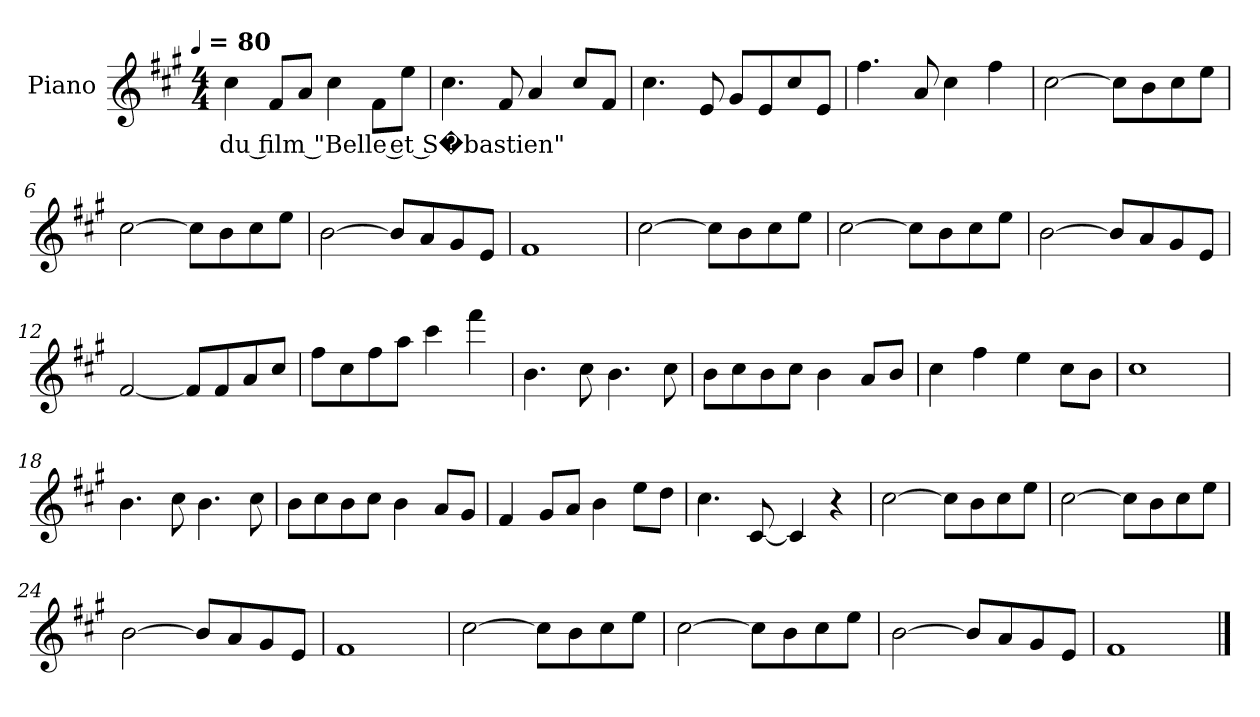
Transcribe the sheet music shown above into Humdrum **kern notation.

**kern	**text
*part1	*part1
*staff1	*staff1
*I"Piano	*
*I'Pia.	*
*clefG2	*
*k[f#c#g#]	*
!!LO:TX:omd:t=[quarter] = 80
*M4/4	*
*MM80	*
=1	=1
4cc#	du film "Belle et S�bastien"
8f#L	.
8aJ	.
4cc#	.
8f#L	.
8eeJ	.
=2	=2
4.cc#	.
8f#	.
4a	.
8cc#L	.
8f#J	.
=3	=3
4.cc#	.
8e	.
8g#L	.
8e	.
8cc#	.
8eJ	.
=4	=4
4.ff#	.
8a	.
4cc#	.
4ff#	.
=5	=5
[2cc#	.
8cc#L]	.
8b	.
8cc#	.
8eeJ	.
=6	=6
[2cc#	.
8cc#L]	.
8b	.
8cc#	.
8eeJ	.
!!LO:LB:g=z
=7	=7
[2b	.
8bL]	.
8a	.
8g#	.
8eJ	.
=8	=8
1f#	.
=9	=9
[2cc#	.
8cc#L]	.
8b	.
8cc#	.
8eeJ	.
=10	=10
[2cc#	.
8cc#L]	.
8b	.
8cc#	.
8eeJ	.
=11	=11
[2b	.
8bL]	.
8a	.
8g#	.
8eJ	.
=12	=12
[2f#	.
8f#L]	.
8f#	.
8a	.
8cc#J	.
=13	=13
8ff#L	.
8cc#	.
8ff#	.
8aaJ	.
4ccc#	.
4fff#	.
!!LO:LB:g=z
=14	=14
4.b	.
8cc#	.
4.b	.
8cc#	.
=15	=15
8bL	.
8cc#	.
8b	.
8cc#J	.
4b	.
8aL	.
8bJ	.
=16	=16
4cc#	.
4ff#	.
4ee	.
8cc#L	.
8bJ	.
=17	=17
1cc#	.
=18	=18
4.b	.
8cc#	.
4.b	.
8cc#	.
=19	=19
8bL	.
8cc#	.
8b	.
8cc#J	.
4b	.
8aL	.
8g#J	.
!!LO:LB:g=z
=20	=20
4f#	.
8g#L	.
8aJ	.
4b	.
8eeL	.
8ddJ	.
=21	=21
4.cc#	.
[8c#	.
4c#]	.
4r	.
=22	=22
[2cc#	.
8cc#L]	.
8b	.
8cc#	.
8eeJ	.
=23	=23
[2cc#	.
8cc#L]	.
8b	.
8cc#	.
8eeJ	.
=24	=24
[2b	.
8bL]	.
8a	.
8g#	.
8eJ	.
=25	=25
1f#	.
=26	=26
[2cc#	.
8cc#L]	.
8b	.
8cc#	.
8eeJ	.
!!LO:LB:g=z
=27	=27
[2cc#	.
8cc#L]	.
8b	.
8cc#	.
8eeJ	.
=28	=28
[2b	.
8bL]	.
8a	.
8g#	.
8eJ	.
=29	=29
1f#	.
==	==
*-	*-
